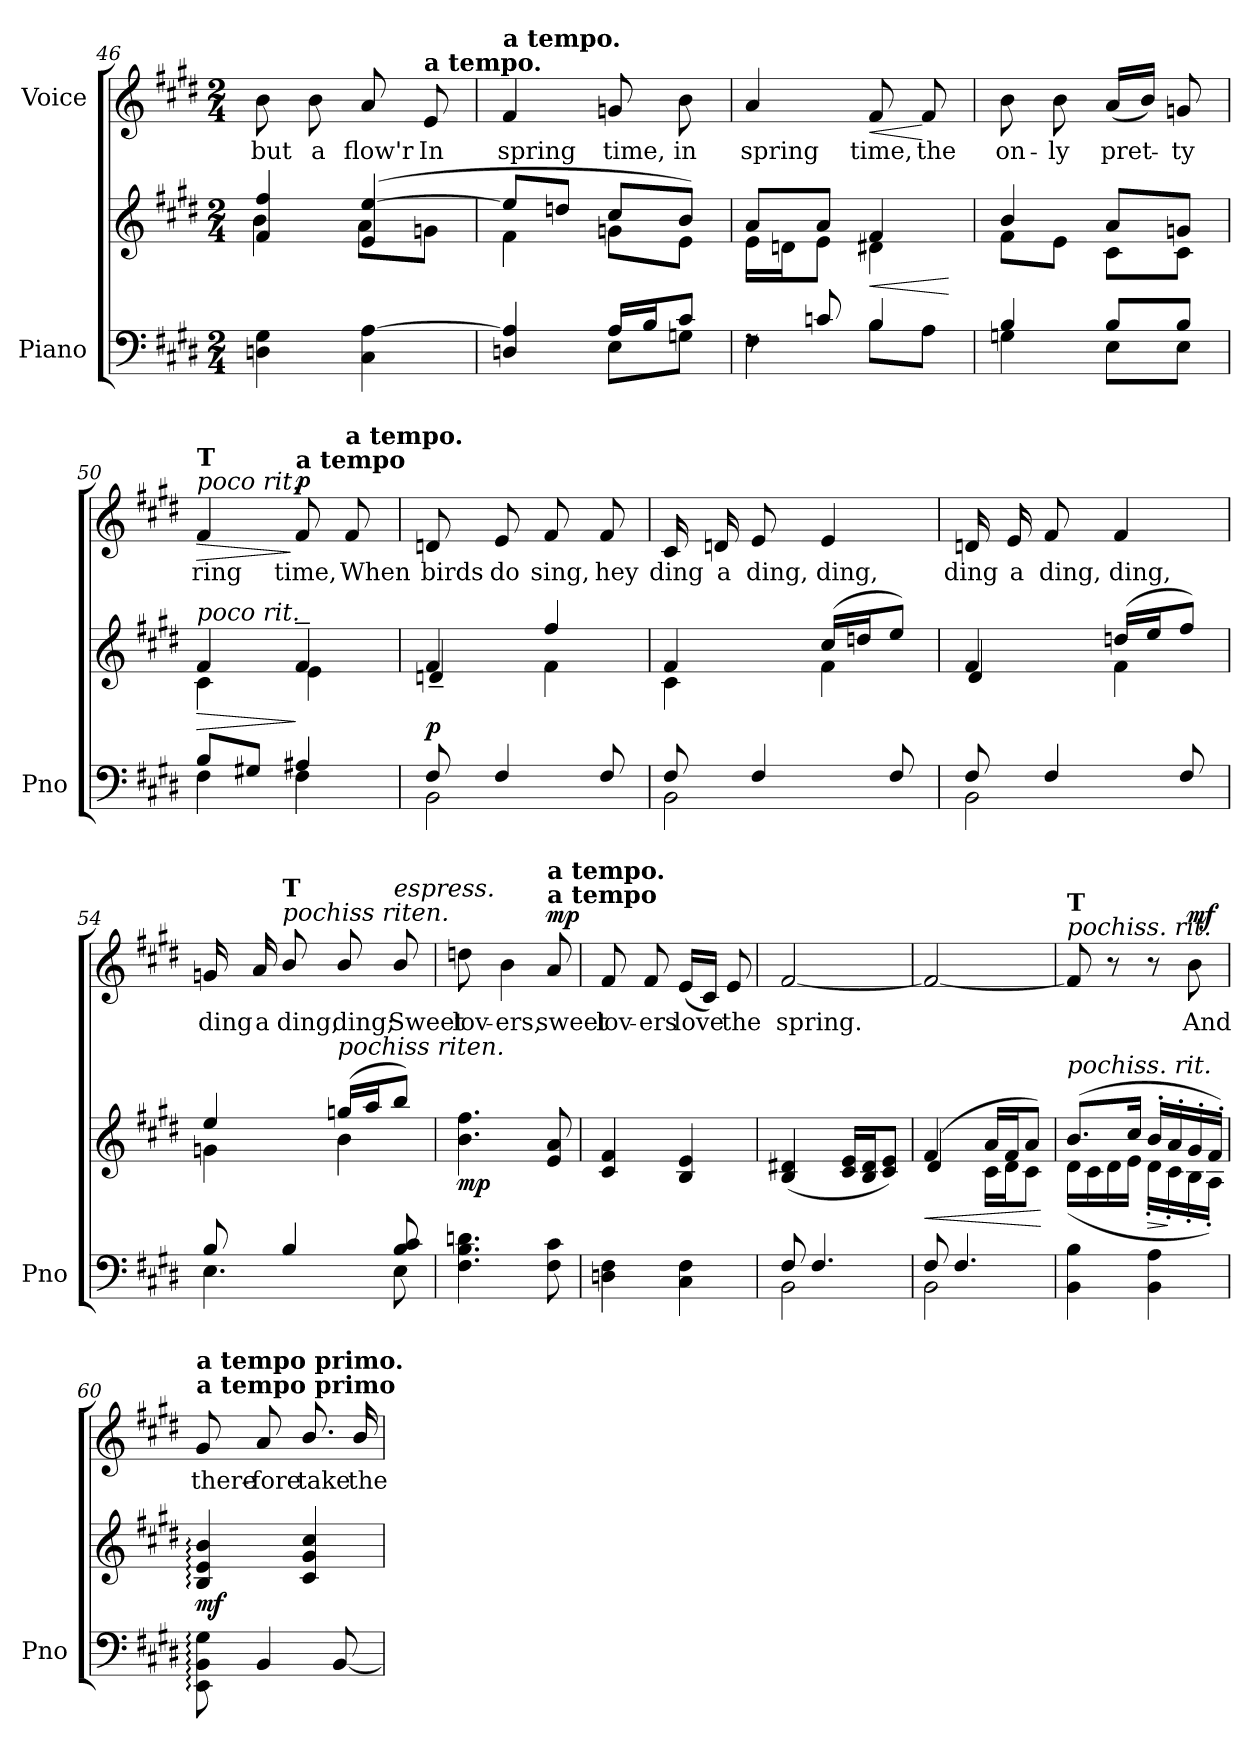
**kern	**kern	**dynam	**kern	**text	**dynam
*part2	*part2	*part2	*part1	*part1	*part1
*staff3	*staff2	*staff2/3	*staff1	*staff1	*staff1
*I"Piano	*	*	*I"Voice	*	*
*I'Pno	*	*	*	*	*
*clefF4	*clefG2	*	*clefG2	*	*
*k[f#c#g#d#]	*k[f#c#g#d#]	*	*k[f#c#g#d#]	*	*
*M2/4	*M2/4	*	*M2/4	*	*
=46	=46	=46	=46	=46	=46
*	*^	*	*	*	*
!	!	!	!	!	!LO:LY:b	!
4Dn\ 4G#\	4f#/ 4ff#/	4b\	.	8b\	but	.
!	!	!	!	!	!LO:LY:b	!
.	.	.	.	8b\	a	.
!	!	!	!	!	!LO:LY:b	!
4C#\ [4A\	(4e/ [4ee/	8a\L	.	8a/	flow'r	.
!	!	!	!	!LO:TX:a:B:t=a tempo.	!	!
!	!	!	!	!	!LO:LY:b	!
.	.	8gn\J	.	8e/	In	.
=47	=47	=47	=47	=47	=47	=47
*^	*	*	*	*	*	*
!	!	!	!	!	!LO:TX:a:B:t=a tempo.	!	!
!	!	!	!	!	!	!LO:LY:b	!
4Dn/ 4A/]	4ryy	8ee/L]	4f#\	.	4f#/	spring	.
.	.	8ddn/J	.	.	.	.	.
!	!	!	!	!	!	!LO:LY:b	!
16A/LL	8E\L	8cc#/L	8gn\L	.	8gn/	time,	.
16B/J	.	.	.	.	.	.	.
!	!	!	!	!	!	!LO:LY:b	!
8c#/J	8Gn\J	8b/J)	8e\J	.	8b\	in	.
!!LO:LB:g=z
=48	=48	=48	=48	=48	=48	=48	=48
!	!	!	!	!	!	!LO:LY:b	!
8rF	4F#\	8a/L	16e\LL	.	4a/	spring	.
.	.	.	16dn\J	.	.	.	.
8cn/	.	8a/J	8e\J	.	.	.	.
!	!	!	!	!LO:HP:b	!	!LO:LY:b	!LO:HP:b
8B\L	4B/	4f#/	4d#X\	<	8f#/	time,	<
!	!	!	!	!	!	!LO:LY:b	!
8A\J	.	.	.	.	8f#/	the	[
*v	*v	*	*	*	*	*	*
*	*v	*v	*	*	*	*
.	.	[	.	.	.
=49	=49	=49	=49	=49	=49
*^	*^	*	*	*	*
!	!	!	!	!	!	!LO:LY:b	!
4B/	4Gn\	4b/	8f#\L	.	8b\	on-	.
!	!	!	!	!	!	!LO:LY:b	!
.	.	.	8e\J	.	8b\	-ly	.
!	!	!	!	!	!	!LO:LY:b	!
8B/L	8E\L	8a/L	8c#\L	.	(16a/LL	pret-	.
.	.	.	.	.	16b/JJ)	.	.
!	!	!	!	!	!	!LO:LY:b	!
8B/J	8E\J	8gn/J	8c#\J	.	8gn/	-ty	.
=50	=50	=50	=50	=50	=50	=50	=50
!	!	!	!	!	!LO:TX:a:i:t=poco rit.	!	!
!	!	!	!	!	!LO:TX:a:B:t=T	!	!
!	!	!LO:TX:a:i:t=poco rit.	!	!	!	!	!
!	!	!	!	!LO:HP:b	!	!LO:LY:b	!LO:HP:b
8B/L	4F#\	4f#/	4c#\	>	4f#/	ring	>
8G#X/J	.	.	.	.	.	.	.
!	!	!	!	!	!LO:TX:a:B:t=a tempo	!	!
!	!	!	!	!	!	!LO:LY:b	!LO:DY:n=1:a
4A#X/	4F#\	4f#~/	4e\	]	8f#/	time,	] p
!	!	!	!	!	!LO:TX:a:B:t=a tempo.	!	!
!	!	!	!	!	!	!LO:LY:b	!
.	.	.	.	.	8f#/	When	.
=51	=51	=51	=51	=51	=51	=51	=51
!	!	!	!	!LO:DY:a=2	!	!LO:LY:b	!
8F#/	2BB\	4f#/	4dn~/	p	8dn/	birds	.
!	!	!	!	!	!	!LO:LY:b	!
4F#/	.	.	.	.	8e/	do	.
!	!	!	!	!	!	!LO:LY:b	!
.	.	4ff#/	4f#\	.	8f#/	sing,	.
!	!	!	!	!	!	!LO:LY:b	!
8F#/	.	.	.	.	8f#/	hey	.
!!LO:LB:g=z
=52	=52	=52	=52	=52	=52	=52	=52
!	!	!	!	!	!	!LO:LY:b	!
8F#/	2BB\	4f#/	4c#\	.	16c#/	ding	.
!	!	!	!	!	!	!LO:LY:b	!
.	.	.	.	.	16dn/	a	.
!	!	!	!	!	!	!LO:LY:b	!
4F#/	.	.	.	.	8e/	ding,	.
!	!	!	!	!	!	!LO:LY:b	!
.	.	(16cc#/LL	4f#\	.	4e/	ding,	.
.	.	16ddn/J	.	.	.	.	.
8F#/	.	8ee/J)	.	.	.	.	.
=53	=53	=53	=53	=53	=53	=53	=53
!	!	!	!	!	!	!LO:LY:b	!
8F#/	2BB\	4f#/	4d#/	.	16dn/	ding	.
!	!	!	!	!	!	!LO:LY:b	!
.	.	.	.	.	16e/	a	.
!	!	!	!	!	!	!LO:LY:b	!
4F#/	.	.	.	.	8f#/	ding,	.
!	!	!	!	!	!	!LO:LY:b	!
.	.	(16ddn/LL	4f#\	.	4f#/	ding,	.
.	.	16ee/J	.	.	.	.	.
8F#/	.	8ff#/J)	.	.	.	.	.
=54	=54	=54	=54	=54	=54	=54	=54
!	!	!	!	!	!	!LO:LY:b	!
8B/	4.E\	4ee/	4gn\	.	16gn/	ding	.
!	!	!	!	!	!	!LO:LY:b	!
.	.	.	.	.	16a/	a	.
!	!	!	!	!	!LO:TX:a:i:t=pochiss riten.	!	!
!	!	!	!	!	!LO:TX:a:B:t=T	!	!
!	!	!	!	!	!	!LO:LY:b	!
4B/	.	.	.	.	8b/	ding,	.
!	!	!LO:TX:a:i:t=pochiss riten.	!	!	!	!	!
!	!	!	!	!	!	!LO:LY:b	!
.	.	(16ggn/LL	4b\	.	8b/	ding;	.
.	.	16aa/J	.	.	.	.	.
!	!	!	!	!	!LO:TX:a:i:t=espress.	!	!
!	!	!	!	!	!	!LO:LY:b	!
8B/ 8c#/	8E\	8bb/J)	.	.	8b/	Sweet	.
*	*	*v	*v	*	*	*	*
=55	=55	=55	=55	=55	=55	=55
!	!	!	!LO:DY:b	!	!LO:LY:b	!
*v	*v	*	*	*	*	*
4.F#\ 4.B\ 4.dn\	4.b\ 4.ff#\	mp	8ddn\	lov-	.
!	!	!	!	!LO:LY:b	!
.	.	.	4b\	-ers,	.
!	!	!	!LO:TX:a:B:t=a tempo	!	!
!	!	!	!LO:TX:a:B:t=a tempo.	!	!
!	!	!	!	!LO:LY:b	!LO:DY:a
8F#\ 8c#\	8e/ 8a/	.	8a/	sweet	mp
!!LO:PB:g=z
=56	=56	=56	=56	=56	=56
!	!	!	!	!LO:LY:b	!
4Dn\ 4F#\	4c#/ 4f#/	.	8f#/	lov-	.
!	!	!	!	!LO:LY:b	!
.	.	.	8f#/	-ers	.
!	!	!	!	!LO:LY:b	!
4C#\ 4F#\	4B/ 4e/	.	(16e/LL	love	.
.	.	.	16c#/JJ)	.	.
!	!	!	!	!LO:LY:b	!
.	.	.	8e/	the	.
=57	=57	=57	=57	=57	=57
*^	*	*	*	*	*
!	!	!	!	!	!LO:LY:b	!
8F#/	2BB\	(>4B/ 4d#X/	.	[2f#/	spring.	.
4.F#/	.	.	.	.	.	.
.	.	16c#/ 16e/LL	.	.	.	.
.	.	16B/ 16d#/J	.	.	.	.
.	.	8c#/ 8e/J)	.	.	.	.
=58	=58	=58	=58	=58	=58	=58
!	!	!	!LO:HP:b	!	!	!
*	*	*^	*	*	*	*
8F#/	2BB\	(>4f#/	4d#/	<	2f#/_	.	.
4.F#/	.	.	.	.	.	.	.
.	.	16a/LL	16c#\LL	.	.	.	.
.	.	16f#/J	16d#\J	.	.	.	.
.	.	8a/J)	8c#\J	.	.	.	.
*v	*v	*	*	*	*	*	*
*	*v	*v	*	*	*	*
.	.	[	.	.	.
=59	=59	=59	=59	=59	=59
*	*^	*	*	*	*
!	!	!	!	!LO:TX:a:i:t=pochiss. rit.	!	!
!	!	!	!	!LO:TX:a:B:t=T	!	!
!	!LO:TX:a:i:t=pochiss. rit.	!	!	!	!	!
4BB\ 4B\	(8.b/L	(16d#\LL	.	8f#/]	.	.
.	.	16c#\	.	.	.	.
.	.	16d#\	.	8r	.	.
.	16cc#/Jk	16e\JJ	.	.	.	.
!	!	!	!LO:HP:b	!	!	!
4BB\ 4A\	16b'/LL	16d#'\LL	>	8r	.	.
.	16a'/	16c#'\	]	.	.	.
!	!	!	!	!	!LO:LY:b	!LO:DY:a
.	16g#'/	16B'\	.	8b\	And	mf
.	16f#'/JJ)	16A'\JJ)	.	.	.	.
!!LO:LB:g=z
=60	=60	=60	=60	=60	=60	=60
!	!	!	!	!LO:TX:a:B:t=a tempo primo	!	!
!	!	!	!	!LO:TX:a:B:t=a tempo primo.	!	!
!	!LO:TX:a:i:t=cantabile	!	!	!	!	!
!	!	!	!LO:DY:b	!	!LO:LY:b	!
*	*v	*v	*	*	*	*
8EE\: 8BB\: 8G#\:	4B/: 4e/: 4b/:	mf	8g#/	there-	.
!	!	!	!	!LO:LY:b	!
4BB/	.	.	8a/	-fore	.
!	!	!	!	!LO:LY:b	!
.	4c#/ 4g#/ 4cc#/	.	8.b/	take	.
[8BB/	.	.	.	.	.
!	!	!	!	!LO:LY:b	!
.	.	.	16b/	the	.
=	=	=	=	=	=
*-	*-	*-	*-	*-	*-
